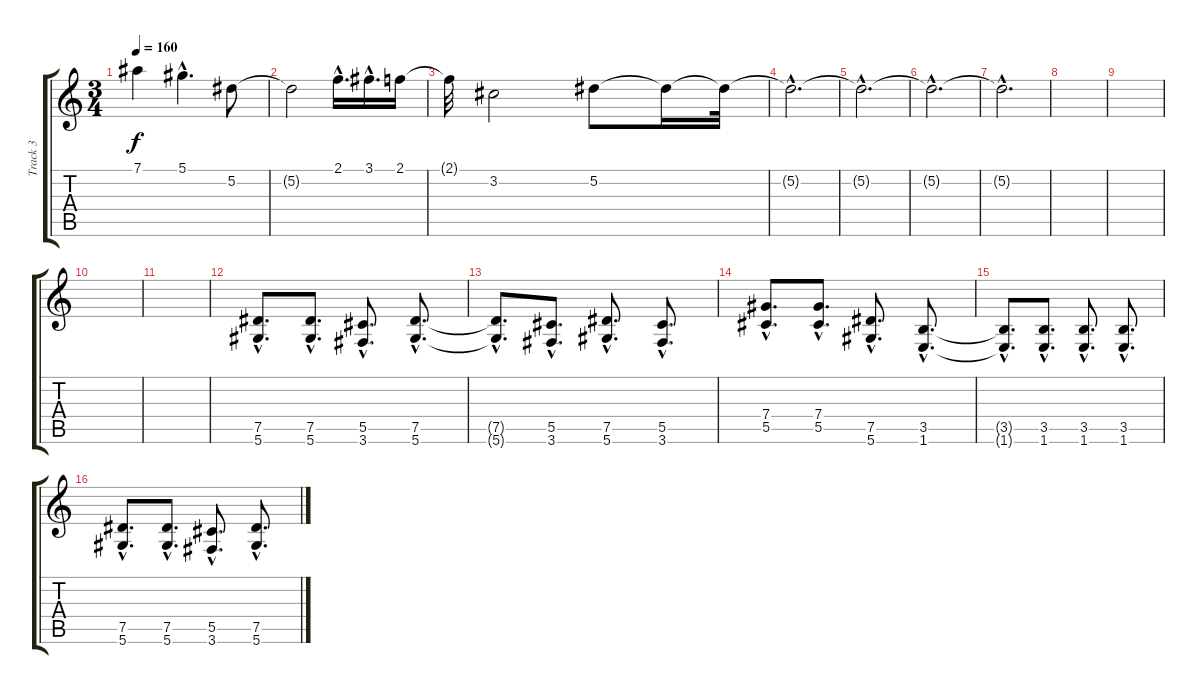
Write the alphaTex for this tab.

\track ("Track 3" "Track 3") {instrument overdrivenguitar}
\staff {score tabs}
\tuning (Eb4 Bb3 Gb3 Db3 Ab2 Eb2) {hide}
\ts (3 4)
\tempo 160
\clef g2
\ks c
7.1{t}.4{dy f} 5.1{hac}.4{d} 5.2.8 |
5.2{t}.2 2.1{hac}.16{d} 3.1{hac}.16{d} 2.1.16 |
2.1{t}.32 3.2.2 5.2.8 5.2{t}.16 5.2{t}.32 |
5.2{hac t}.2{d} |
5.2{hac t}.2{d} |
5.2{hac t}.2{d} |
5.2{hac t}.2{d} |
|
|
|
|
(7.5{hac} 5.6{hac}).8{d} (7.5{hac} 5.6{hac}).8{d} (5.5{hac} 3.6{hac}).8{d} (7.5{hac} 5.6{hac}).8{d} |
(7.5{hac t} 5.6{hac t}).8{d} (5.5{hac} 3.6{hac}).8{d} (7.5{hac} 5.6{hac}).8{d} (5.5{hac} 3.6{hac}).8{d} |
(7.4{hac} 5.5{hac}).8{d} (7.4{hac} 5.5{hac}).8{d} (7.5{hac} 5.6{hac}).8{d} (3.5{hac} 1.6{hac}).8{d} |
(3.5{hac t} 1.6{hac t}).8{d} (3.5{hac} 1.6{hac}).8{d} (3.5{hac} 1.6{hac}).8{d} (3.5{hac} 1.6{hac}).8{d} |
(7.5{hac} 5.6{hac}).8{d} (7.5{hac} 5.6{hac}).8{d} (5.5{hac} 3.6{hac}).8{d} (7.5{hac} 5.6{hac}).8{d}
